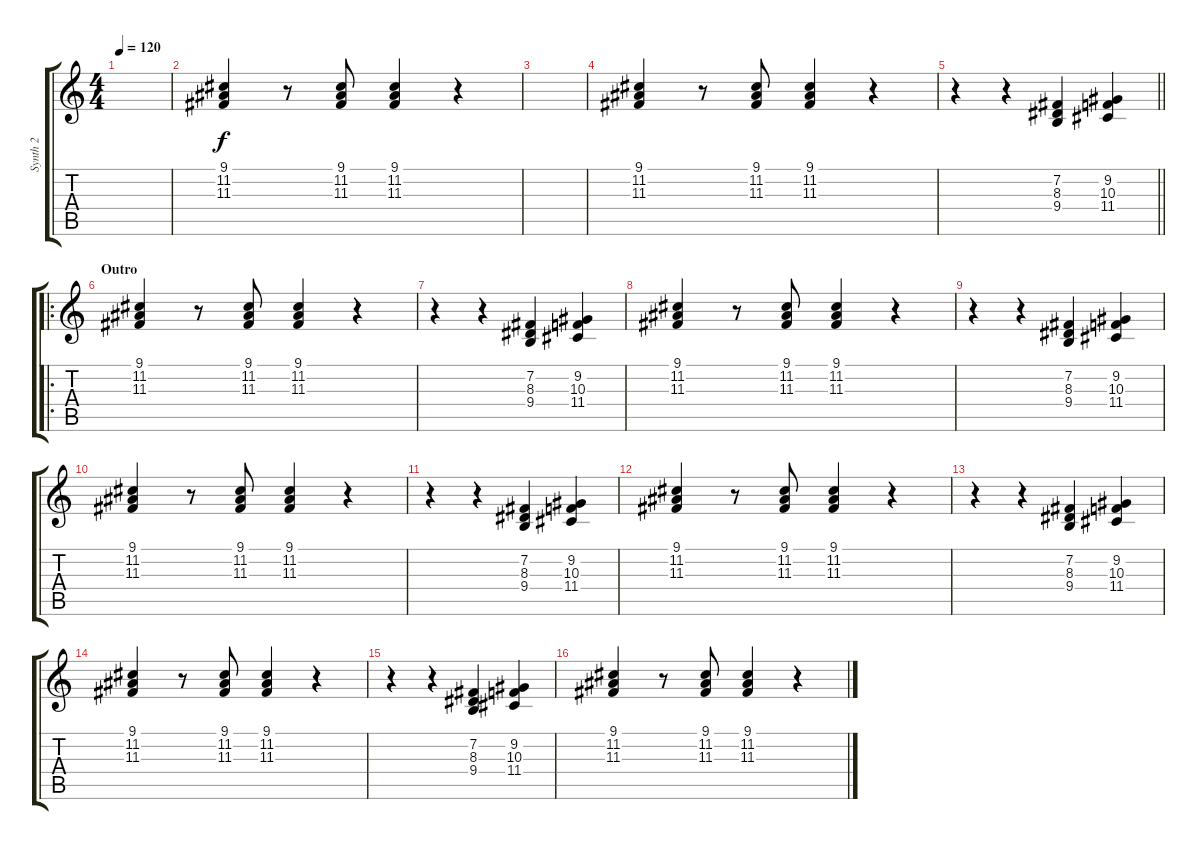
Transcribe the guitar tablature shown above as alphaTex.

\track ("Synth 2" "Synth 2") {instrument synthbrass1}
\staff {score tabs}
\tuning (E4 B3 G3 D3 A2 E2) {hide}
\ts (4 4)
\tempo 120
\clef g2
\ks c
|
(9.1 11.2 11.3).4 r.8 (9.1 11.2 11.3).8 (9.1 11.2 11.3).4 r.4 |
|
(9.1 11.2 11.3).4 r.8 (9.1 11.2 11.3).8 (9.1 11.2 11.3).4 r.4 |
\barLineRight lightlight
r.4 r.4 (7.2 8.3 9.4).4 (9.2 10.3 11.4).4 |
\ro
\section ("" "Outro")
(9.1 11.2 11.3).4 r.8 (9.1 11.2 11.3).8 (9.1 11.2 11.3).4 r.4 |
r.4 r.4 (7.2 8.3 9.4).4 (9.2 10.3 11.4).4 |
(9.1 11.2 11.3).4 r.8 (9.1 11.2 11.3).8 (9.1 11.2 11.3).4 r.4 |
r.4 r.4 (7.2 8.3 9.4).4 (9.2 10.3 11.4).4 |
(9.1 11.2 11.3).4 r.8 (9.1 11.2 11.3).8 (9.1 11.2 11.3).4 r.4 |
r.4 r.4 (7.2 8.3 9.4).4 (9.2 10.3 11.4).4 |
(9.1 11.2 11.3).4 r.8 (9.1 11.2 11.3).8 (9.1 11.2 11.3).4 r.4 |
r.4 r.4 (7.2 8.3 9.4).4 (9.2 10.3 11.4).4 |
(9.1 11.2 11.3).4 r.8 (9.1 11.2 11.3).8 (9.1 11.2 11.3).4 r.4 |
r.4 r.4 (7.2 8.3 9.4).4 (9.2 10.3 11.4).4 |
(9.1 11.2 11.3).4 r.8 (9.1 11.2 11.3).8 (9.1 11.2 11.3).4 r.4
